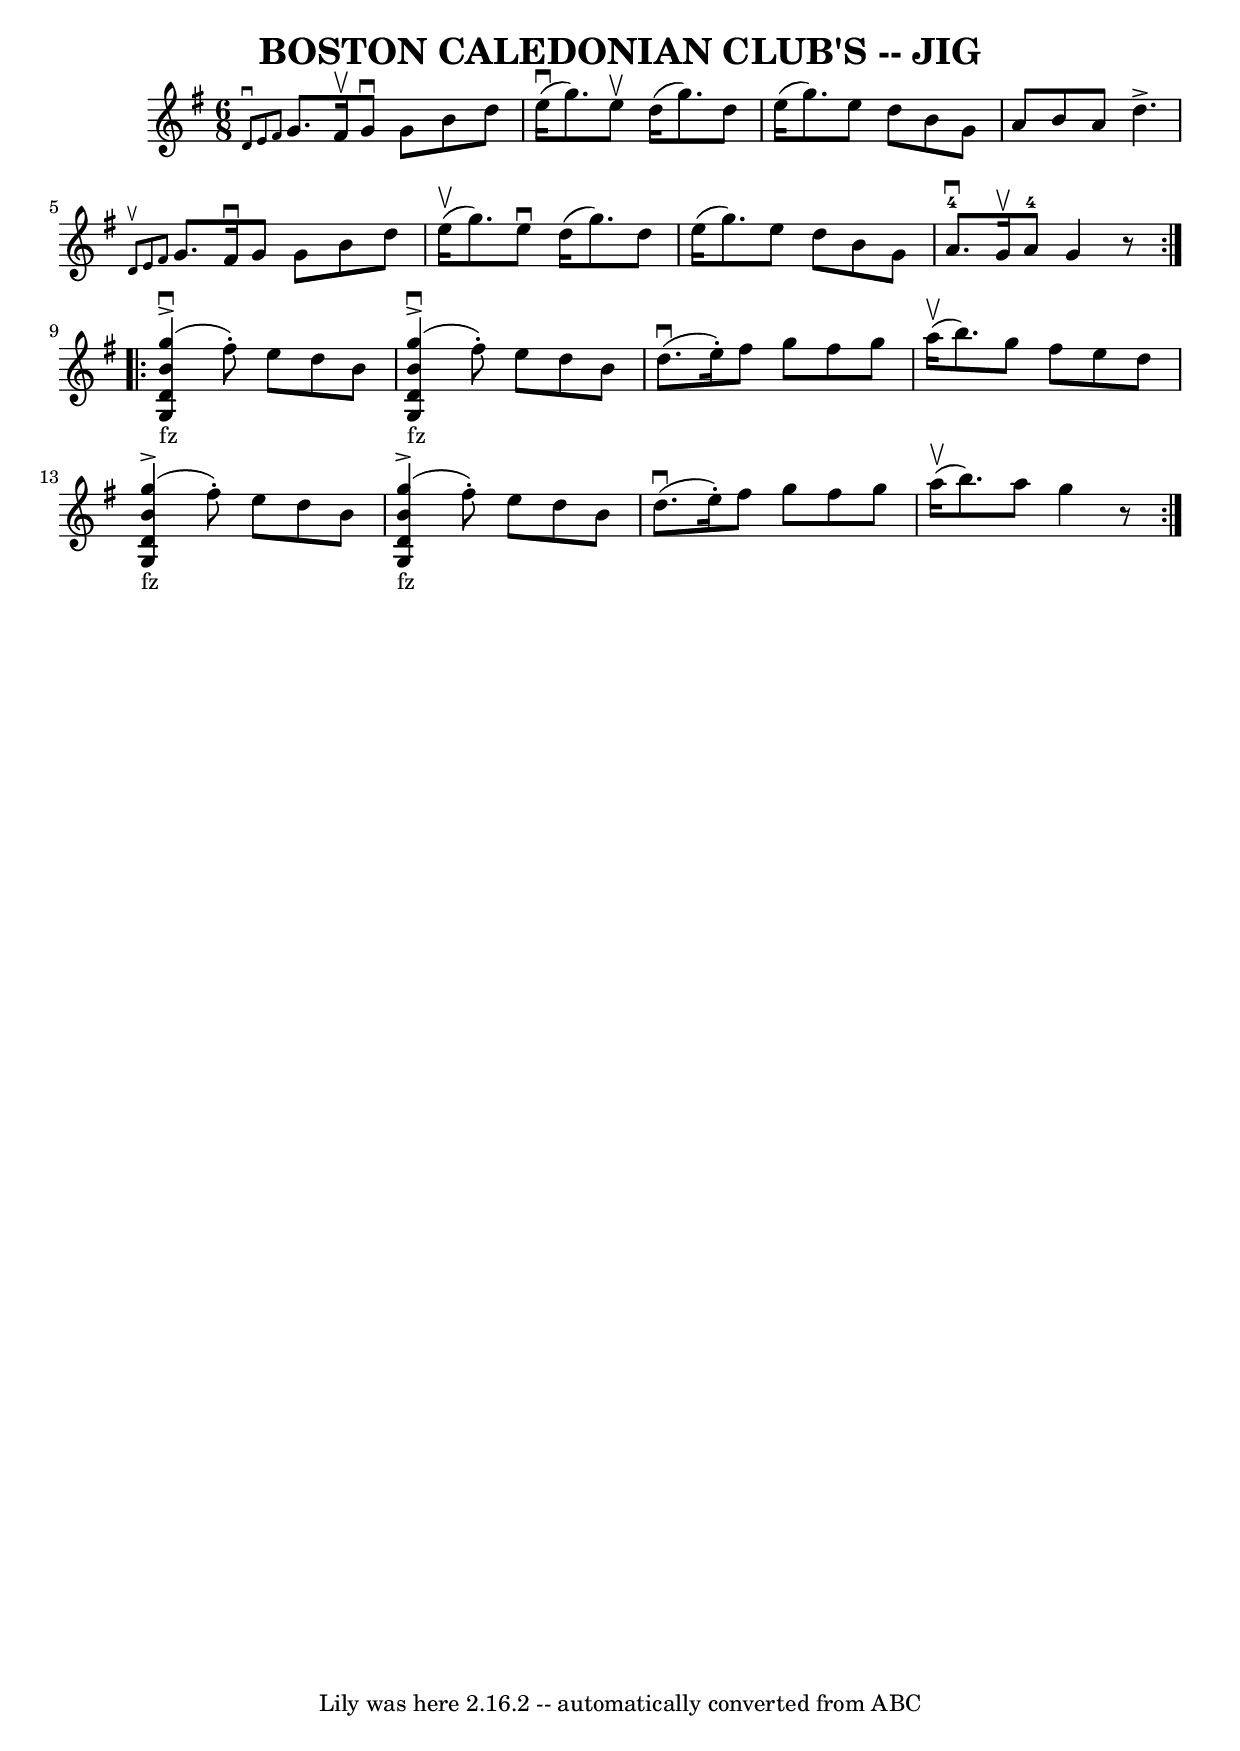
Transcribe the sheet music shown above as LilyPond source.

\version "2.7.40"
\include "Mammoth.ily"
\header {
	%% book = "Ryan's Mammoth Collection of Fiddle Tunes"
	crossRefNumber = "1"
	footnotes = ""
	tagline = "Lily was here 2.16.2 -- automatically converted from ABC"
	title = "BOSTON CALEDONIAN CLUB'S -- JIG"
}
voicedefault =  {


\repeat volta 2 {
\time 6/8 \key g \major   \grace { d'8^\downbow e'8 fis'8  } g'8.    
fis'16^\upbow g'8^\downbow g'8 b'8 d''8    |
 e''16 
(^\downbow g''8.) e''8^\upbow d''16 (g''8.) d''8    |
  
 e''16 (g''8.) e''8 d''8 b'8 g'8    |
 a'8 b'8    
a'8 d''4.^\accent       |
 \grace { d'8^\upbow e'8 fis'8  }  
 g'8. fis'16^\downbow g'8 g'8 b'8 d''8    |
 e''16 
(^\upbow g''8.) e''8^\downbow d''16 (g''8.) d''8    |
  
 e''16 (g''8.) e''8 d''8 b'8 g'8    |
 a'8. 
-4^\downbow g'16^\upbow a'8-4 g'4    r8   }   % %staffsep 70pt
   \repeat volta 2 {       << g''4_"fz"(^\accent^\downbow b'4 d'4 g4 
  >> fis''8 -.) e''8 d''8 b'8    |
       << g''4 
_"fz"(^\accent^\downbow b'4 d'4 g4   >> fis''8 -.) e''8 d''8    
b'8        |
 d''8. (^\downbow e''16 -.) fis''8 g''8    
fis''8 g''8    |
 a''16 (^\upbow b''8.) g''8 fis''8    
e''8 d''8        |
       << g''4_"fz"(^\accent b'4 d'4 g4  
 >> fis''8 -.) e''8 d''8 b'8    |
       << g''4 
_"fz"(^\accent b'4 d'4 g4   >> fis''8 -.) e''8 d''8 b'8       
 |
 d''8. (^\downbow e''16 -.) fis''8 g''8 fis''8 g''8 
   |
 a''16 (^\upbow b''8.) a''8 g''4    r8   }   
}

\score{
    <<

	\context Staff="default"
	{
	    \voicedefault 
	}

    >>
	\layout {
	}
	\midi {}
}
